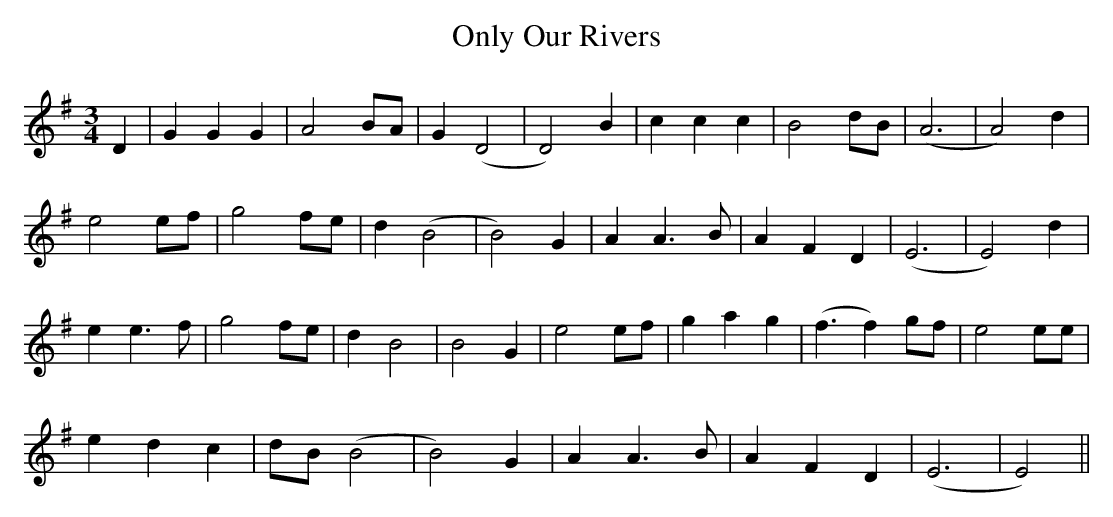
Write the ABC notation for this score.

X:1
T:Only Our Rivers
M:3/4
K:Em
L:1/8
D2|G2 G2 G2|A4 BA|G2 (D4|D4) B2| c2 c2 c2|B4 dB| (A6|A4) d2|
e4 ef| g4 fe|d2 (B4|B4) G2|A2 A3 B|A2 F2 D2| (E6|E4) d2|
e2 e3 f| g4 fe|d2 B4|B4 G2|e4 ef|g2 a2 g2| (f3 f2) gf|e4 ee|
e2 d2 c2|dB (B4|B4)G2|A2 A3 B|A2 F2 D2|(E6|E4) ||
